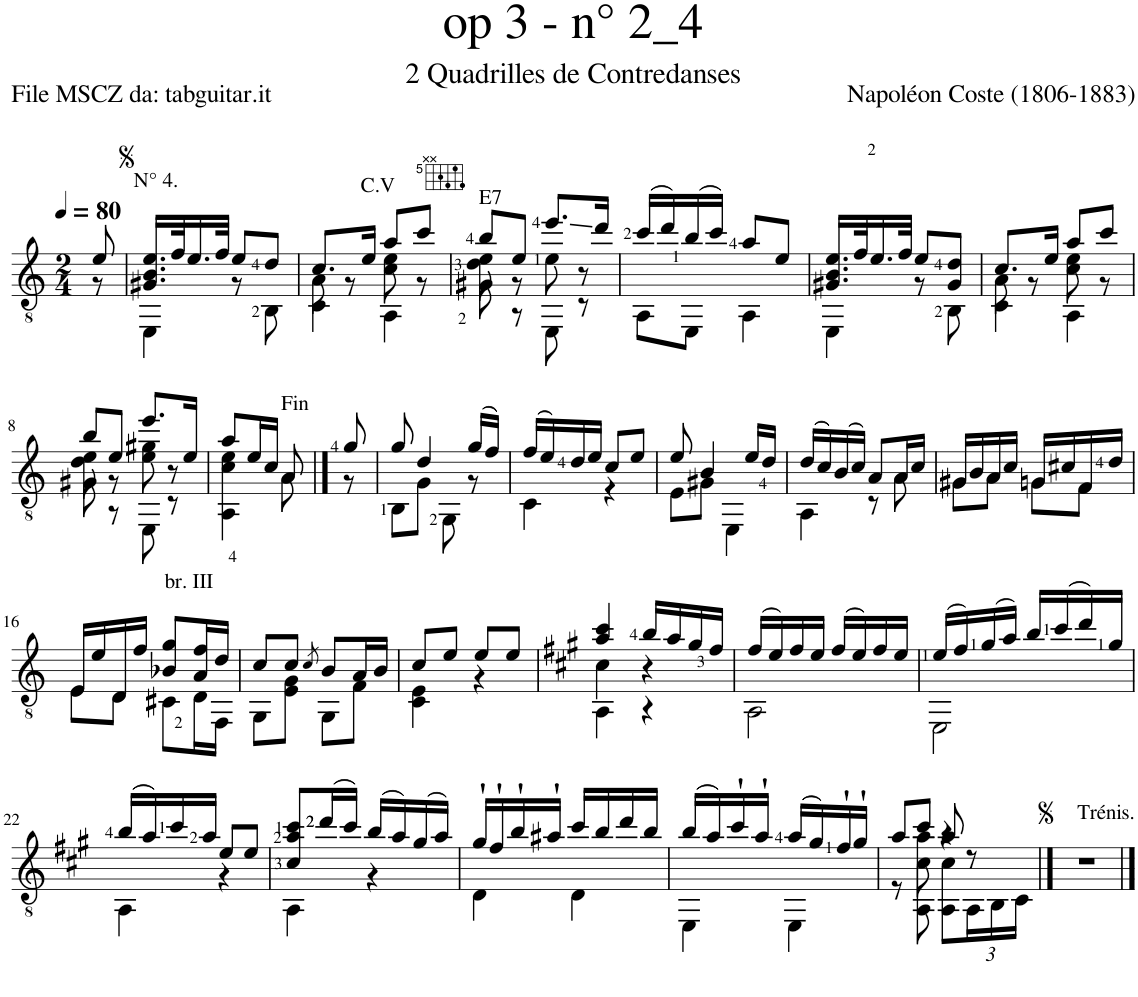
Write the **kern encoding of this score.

**kern
*part1
*staff1
*I"Guitar
*I'Guit.
*clefGv2
*k[]
*M2/4
*MM80
=1
*^
8e/	8r
=2	=2
!LO:TX:a:t=N° 4.	!
16.G#X/ 16.B/ 16.e/LL	4EE\
32f/K	.
16.e/	.
32f/JJk	.
8e/L	8r
8d/J	8BB\
=3	=3
*	*^
8.c/L	8A\	4C\
.	8r	.
16e/Jk	.	.
!LO:TX:a:t=C.V	!	!
8a/L	8c\ 8e\	4AA\
8cc/J	8r	.
=4	=4	=4
!LO:TX:a:t=E7	!	!
8b/L	8d\ 8e\	8G#X\
8e/J	8r	8r
8.ee/L	8e\	8EE\
.	8r	8r
16dd/Jk	.	.
*	*v	*v
=5	=5
(16cc/LL	8AA\L
16dd/)	.
(16b/	8EE\J
16cc/JJ)	.
8a/L	4AA\
8e/J	.
=6	=6
16.G#X/ 16.B/ 16.e/LL	4EE\
32f/K	.
16.e/	.
32f/JJk	.
8e/L	8r
8G#/ 8d/J	8BB\
=7	=7
*	*^
8.c/L	8A\	4C\
.	8r	.
16e/Jk	.	.
8a/L	8c\ 8e\	4AA\
8cc/J	8r	.
!!LO:LB:g=z	!!	!!
=8	=8	=8
8b/L	8d\ 8e\	8G#X\
8e/J	8r	8r
8.ee/L	8e\ 8g#X\	8EE\
.	8r	8r
16e/Jk	.	.
*	*v	*v
=9	=9
8a/L	4AA\ 4c\ 4e\
16e/L	.
16c/JJ	.
!LO:TX:a:t=Fin	!
8A/	8A\
==10	==10
8g/	8r
=11	=11
8g/	8BB\L
4d/	8G\J
.	8GG\
(16g/LL	8r
16f/JJ)	.
=12	=12
(16f/LL	4C\
16e/)	.
16d/	.
16e/JJ	.
8c/L	4r
8e/J	.
=13	=13
8e/	8E\L
4B/	8G#X\J
.	4EE\
16e/LL	.
16d/JJ	.
=14	=14
(16d/LL	4AA\
16c/)	.
(16B/	.
16c/JJ)	.
8A/L	8r
16A/L	8A\
16c/JJ	.
=15	=15
16G#X/LL	8G#\L
16B/	.
16A/	8A\J
16c/JJ	.
16Gn/LL	8G\L
16c#X/	.
16F/	8F\J
16d/JJ	.
!!LO:LB:g=z	!!
=16	=16
16E/LL	8E\L
16e/	.
16D/	8D\J
16f/JJ	.
!LO:TX:a:t=br. III	!
8B-X/ 8g/L	8C#X\L
16A/ 16f/L	16D\L
16d/JJ	16FF\JJ
=17	=17
8c/L	8GG\L
8c/J	8E\ 8G\J
8qc/	.
8B/L	8GG\L
16A/L	8F\J
16B/JJ	.
=18	=18
8c/L	4C\ 4E\
8e/J	.
8e/L	4r
8e/J	.
*v	*v
=19
*k[f#c#g#]
*^
*	*^
4a/ 4cc#/	4c#\	4AA\
16b/LL	4r	4r
16a/	.	.
16g#/	.	.
16f#/JJ	.	.
*	*v	*v
=20	=20
(16f#/LL	2AA\
16e/)	.
16f#/	.
16e/JJ	.
(16f#/LL	.
16e/)	.
16f#/	.
16e/JJ	.
=21	=21
(16e/LL	2EE\
16f#/)	.
(16g#/	.
16a/JJ)	.
16b/LL	.
(16cc#/	.
16dd/)	.
16g#/JJ	.
!!LO:LB:g=z	!!
=22	=22
(16b/LL	4AA\
16a/)	.
16cc#/	.
16a/JJ	.
8e/L	4r
8e/J	.
=23	=23
8c#/ 8a/ 8cc#/L	4AA\
(16dd/L	.
16cc#/JJ)	.
(16b/LL	4r
16a/)	.
(16g#/	.
16a/JJ)	.
=24	=24
16g#`/LL	4D\
16f#`/	.
16b`/	.
16a#X`/JJ	.
16cc#/LL	4D\
16b/	.
16dd/	.
16b/JJ	.
=25	=25
(16b/LL	4EE\
16a/)	.
16cc#`/	.
16a`/JJ	.
(16a/LL	4EE\
16g#/)	.
16f#`/	.
16g#`/JJ	.
=26	=26
*	*^
8a/L	8ryy	8r
8cc#/J	8c#\	8AA\ 8a\
8a/	4r	8AA\ 8c#\L
*	*	*Xbrackettup
8r	.	24AA\L
.	.	24BB\
.	.	24C#\JJ
==27	==27	==27
!LO:TX:a:t=Trénis.	!	!
*v	*v	*v
2r
==
*-
